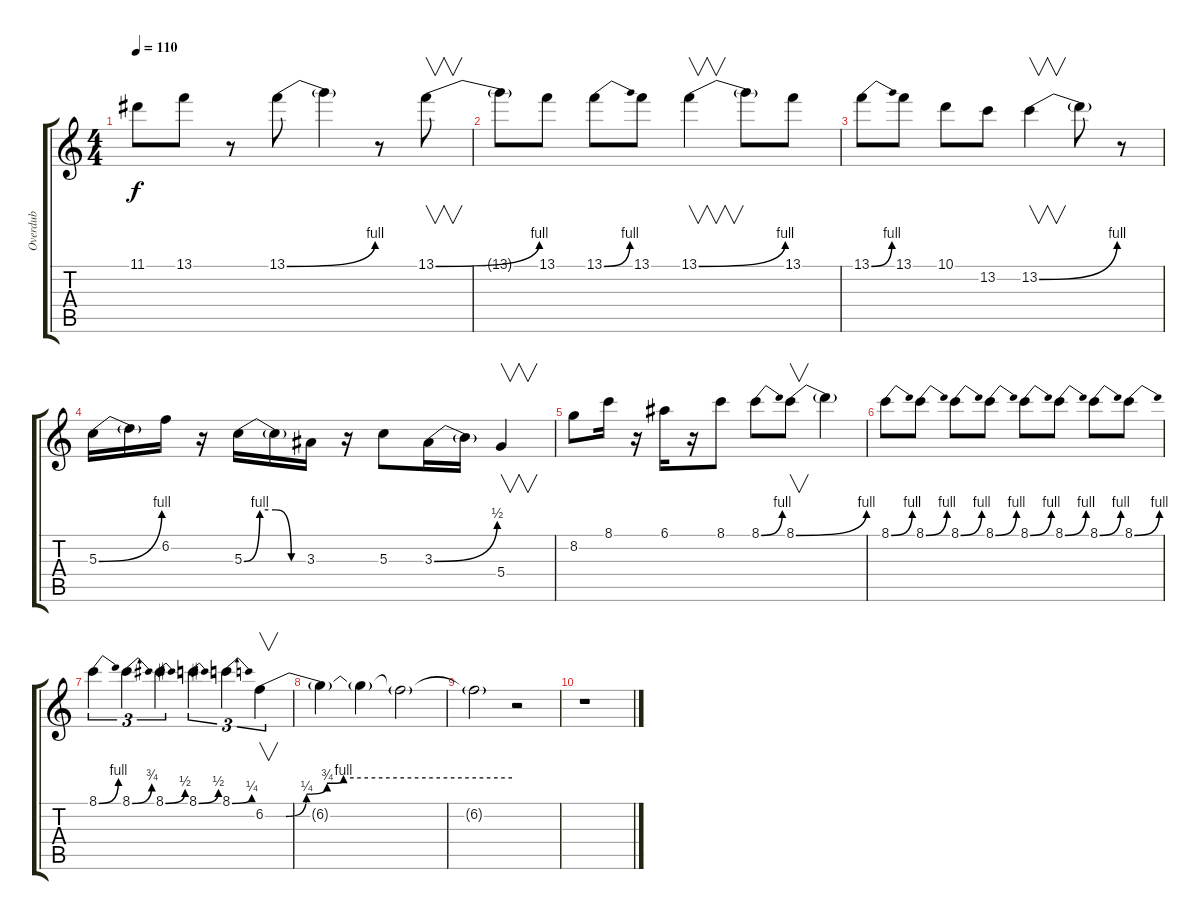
\track ("Overdub" "Overdub") {instrument fretlessbass}
\staff {score tabs}
\tuning (E4 B3 G3 D3 A2 E2) {hide}
\ts (4 4)
\tempo 110
\clef g2
\ks c
11.1.8{dy f} 13.1.8 r.8 13.1{be (bend 0 0 60 4)}.8 13.1{t}.4 r.8 13.1{be (bend 0 0 60 4)}.8{v} |
13.1{t}.8 13.1.8 13.1{be (bend 0 0 60 4)}.8 13.1.8 13.1{be (bend 0 0 60 4)}.4{v} 13.1{t}.8 13.1.8 |
13.1{be (bend 0 0 60 4)}.8 13.1.8 10.1.8 13.2.8 13.2{be (bend 0 0 60 4)}.4{v} 13.2{t}.8 r.8 |
5.3{be (bend 0 0 60 4)}.16 5.3{t}.16 6.2.16 r.16 5.3{be (custom 0 0 15 4 30 4 45 0 60 0)}.16 5.3{t}.16 3.3.16 r.16 5.3.8 3.3{be (bend 0 0 60 2)}.16 3.3{t}.16 5.4.4{v} |
8.2.8 8.1.16 r.16 6.1.16 r.16 8.1.8 8.1{be (bend 0 0 60 4)}.8 8.1{be (bend 0 0 60 4)}.8{v} 8.1{t}.4 |
8.1{be (bend 0 0 60 4)}.8 8.1{be (bend 0 0 60 4)}.8 8.1{be (bend 0 0 60 4)}.8 8.1{be (bend 0 0 60 4)}.8 8.1{be (bend 0 0 60 4)}.8 8.1{be (bend 0 0 60 4)}.8 8.1{be (bend 0 0 60 4)}.8 8.1{be (bend 0 0 60 4)}.8 |
8.1{be (bend 0 0 60 4)}.4{tu (3 2)} 8.1{be (bend 0 0 60 3)}.4{tu (3 2)} 8.1{be (bend 0 0 60 2)}.4{tu (3 2)} 8.1{be (bend 0 0 60 2)}.4{tu (3 2)} 8.1{be (bend 0 0 60 1)}.4{tu (3 2)} 6.2{be (custom 0 0 5 0 10 1 15 3 19 4 60 4)}.4{v tu (3 2)} |
6.2{t}.4 6.2{t}.4 6.2{t}.2 |
6.2{t}.2 r.2 |
r.1
